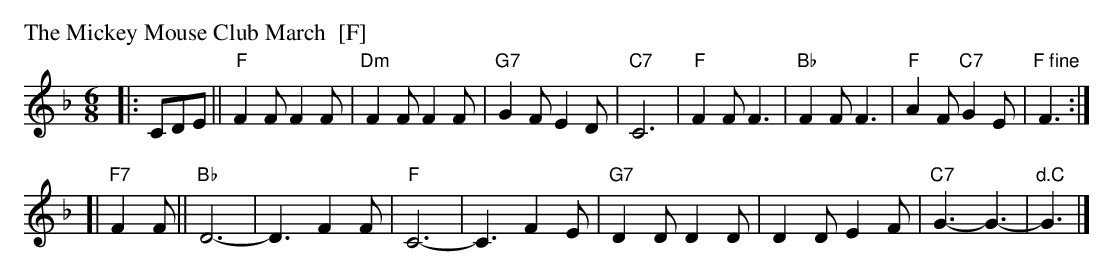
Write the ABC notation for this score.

X:1
M: 6/8
L: 1/8
P: The Mickey Mouse Club March  [F]
K: F
|: CDE || "F"F2F F2F | "Dm"F2F F2F | "G7"G2F E2D | "C7"C6 \
| "F"F2F F3 | "Bb"F2F F3 | "F"A2F "C7"G2E | "F fine"F3 :|
[| "F7"F2F || "Bb"D6- | D3 F2F | "F"C6- | C3 F2E \
| "G7"D2D D2D | D2D E2F | "C7"G3- G3- | "d.C"G3 |]
